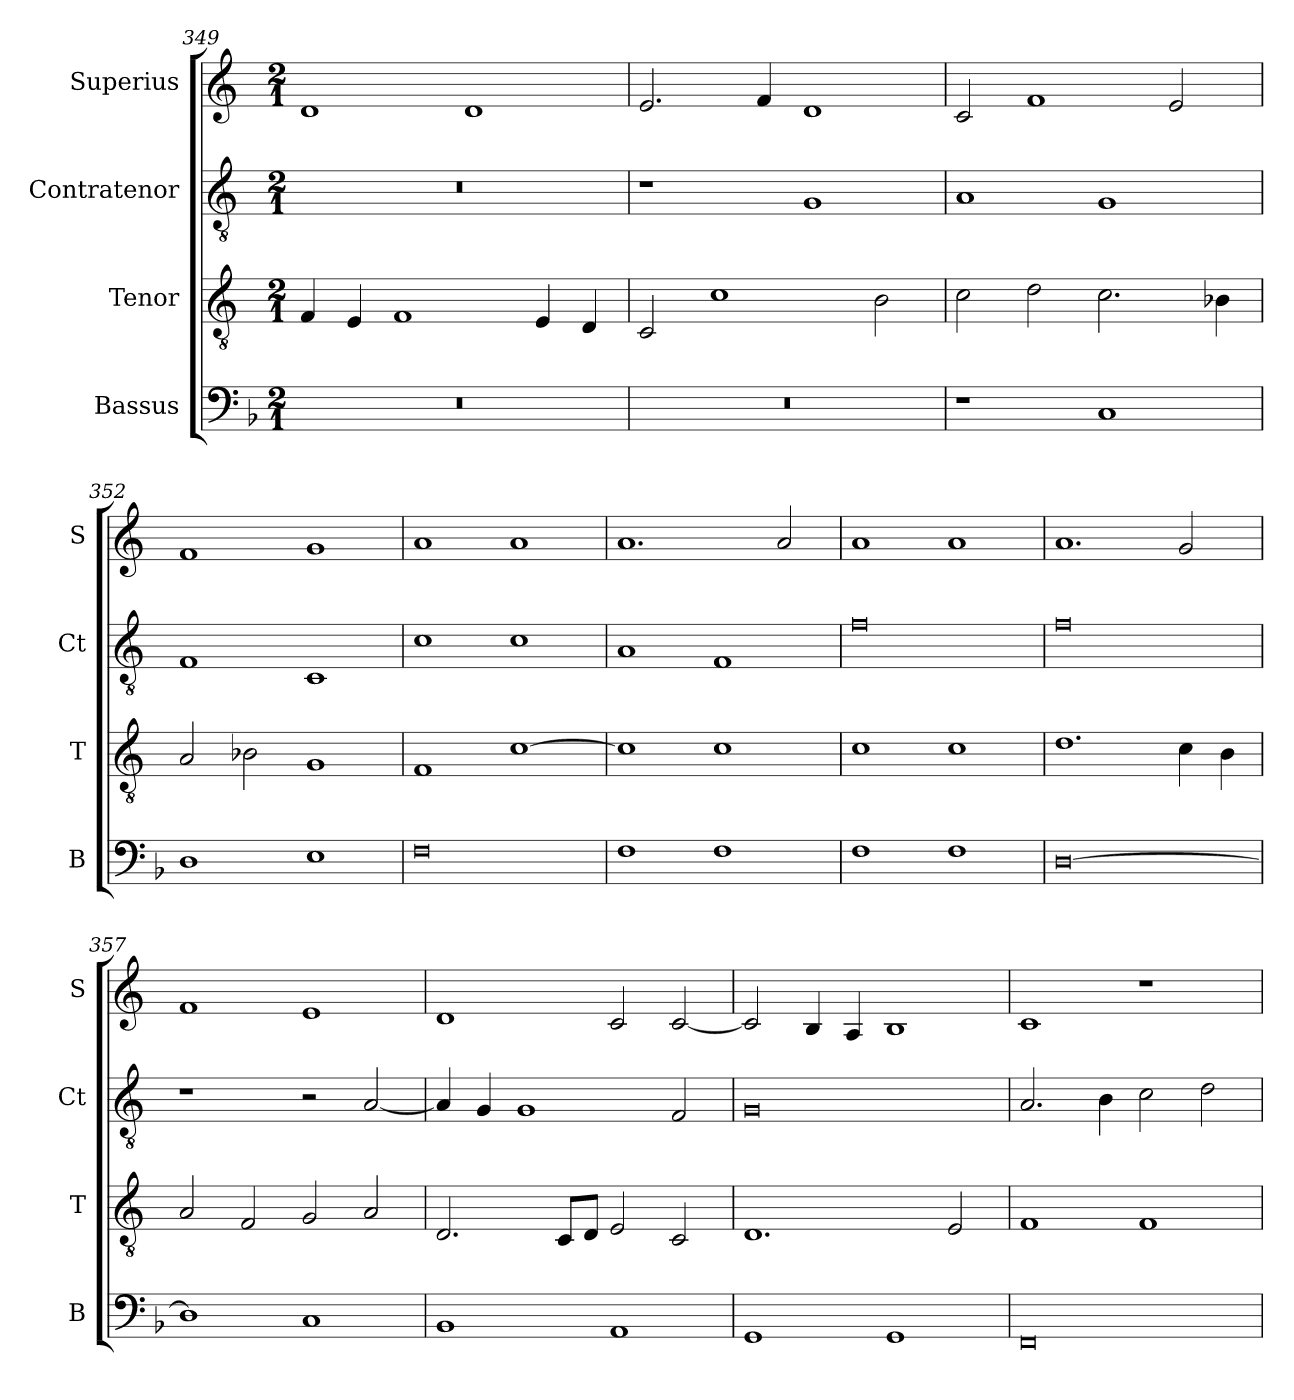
**kern	**kern	**kern	**kern
*part4	*part3	*part2	*part1
*staff4	*staff3	*staff2	*staff1
*I"Bassus	*I"Tenor	*I"Contratenor	*I"Superius
*I'B	*I'T	*I'Ct	*I'S
*clefF4	*clefGv2	*clefGv2	*clefG2
*k[b-]	*k[]	*k[]	*k[]
*M2/1	*M2/1	*M2/1	*M2/1
=349	=349	=349	=349
0r	4F/	0r	1d
.	4E/	.	.
.	1F	.	.
.	.	.	1d
.	4E/	.	.
.	4D/	.	.
=350	=350	=350	=350
0r	2C/	1r	2.e/
.	1c	.	.
.	.	.	4f/
.	.	1G	1d
.	2B\	.	.
=351	=351	=351	=351
1r	2c\	1A	2c/
.	2d\	.	1f
1C	2.c\	1G	.
.	.	.	2e/
.	4B-X\	.	.
=352	=352	=352	=352
1D	2A/	1F	1f
.	2B-X\	.	.
1E	1G	1C	1g
=353	=353	=353	=353
0F	1F	1c	1a
.	[1c	1c	1a
=354	=354	=354	=354
1F	1c]	1A	1.a
1F	1c	1F	.
.	.	.	2a/
=355	=355	=355	=355
1F	1c	0f	1a
1F	1c	.	1a
=356	=356	=356	=356
[0D	1.d	0f	1.a
.	4c\	.	2g/
.	4B\	.	.
=357	=357	=357	=357
1D]	2A/	1r	1f
.	2F/	.	.
1C	2G/	2r	1e
.	2A/	[2A/	.
=358	=358	=358	=358
1BB-	2.D/	4A/]	1d
.	.	4G/	.
.	.	1G	.
.	8C/L	.	.
.	8D/J	.	.
1AA	2E/	.	2c/
.	2C/	2F/	[2c/
=359	=359	=359	=359
1GG	1.D	0G	2c/]
.	.	.	4B/
.	.	.	4A/
1GG	.	.	1B
.	2E/	.	.
=360	=360	=360	=360
0FF	1F	2.A/	1c
.	.	4B\	.
.	1F	2c\	1r
.	.	2d\	.
=	=	=	=
*-	*-	*-	*-
